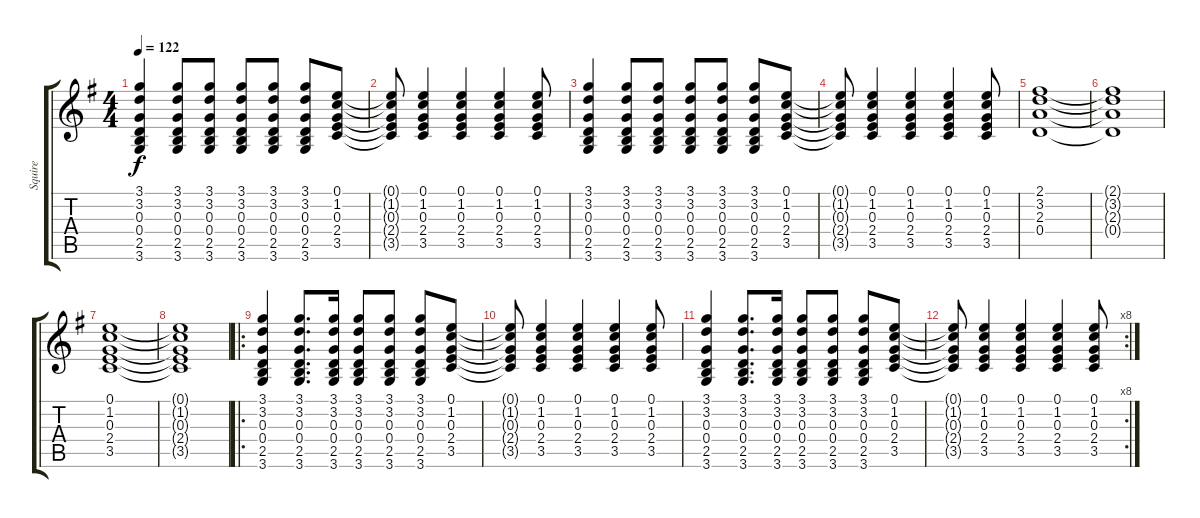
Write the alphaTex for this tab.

\track ("Squire" "Squire") {instrument overdrivenguitar}
\staff {score tabs}
\tuning (E4 B3 G3 D3 A2 E2) {hide}
\ts (4 4)
\tempo 122
\clef g2
\ks g
(3.1 3.2 0.3 0.4 2.5 3.6).4{dy f} (3.1 3.2 0.3 0.4 2.5 3.6).8 (3.1 3.2 0.3 0.4 2.5 3.6).8 (3.1 3.2 0.3 0.4 2.5 3.6).8 (3.1 3.2 0.3 0.4 2.5 3.6).8 (3.1 3.2 0.3 0.4 2.5 3.6).8 (0.1 1.2 0.3 2.4 3.5).8 |
(0.1{t} 1.2{t} 0.3{t} 2.4{t} 3.5{t}).8 (0.1 1.2 0.3 2.4 3.5).4 (0.1 1.2 0.3 2.4 3.5).4 (0.1 1.2 0.3 2.4 3.5).4 (0.1 1.2 0.3 2.4 3.5).8 |
(3.1 3.2 0.3 0.4 2.5 3.6).4 (3.1 3.2 0.3 0.4 2.5 3.6).8 (3.1 3.2 0.3 0.4 2.5 3.6).8 (3.1 3.2 0.3 0.4 2.5 3.6).8 (3.1 3.2 0.3 0.4 2.5 3.6).8 (3.1 3.2 0.3 0.4 2.5 3.6).8 (0.1 1.2 0.3 2.4 3.5).8 |
(0.1{t} 1.2{t} 0.3{t} 2.4{t} 3.5{t}).8 (0.1 1.2 0.3 2.4 3.5).4 (0.1 1.2 0.3 2.4 3.5).4 (0.1 1.2 0.3 2.4 3.5).4 (0.1 1.2 0.3 2.4 3.5).8 |
(2.1 3.2 2.3 0.4).1 |
(2.1{t} 3.2{t} 2.3{t} 0.4{t}).1 |
(0.1 1.2 0.3 2.4 3.5).1 |
(0.1{t} 1.2{t} 0.3{t} 2.4{t} 3.5{t}).1 |
\ro
(3.1 3.2 0.3 0.4 2.5 3.6).4 (3.1 3.2 0.3 0.4 2.5 3.6).8{d} (3.1 3.2 0.3 0.4 2.5 3.6).16 (3.1 3.2 0.3 0.4 2.5 3.6).8 (3.1 3.2 0.3 0.4 2.5 3.6).8 (3.1 3.2 0.3 0.4 2.5 3.6).8 (0.1 1.2 0.3 2.4 3.5).8 |
(0.1{t} 1.2{t} 0.3{t} 2.4{t} 3.5{t}).8 (0.1 1.2 0.3 2.4 3.5).4 (0.1 1.2 0.3 2.4 3.5).4 (0.1 1.2 0.3 2.4 3.5).4 (0.1 1.2 0.3 2.4 3.5).8 |
(3.1 3.2 0.3 0.4 2.5 3.6).4 (3.1 3.2 0.3 0.4 2.5 3.6).8{d} (3.1 3.2 0.3 0.4 2.5 3.6).16 (3.1 3.2 0.3 0.4 2.5 3.6).8 (3.1 3.2 0.3 0.4 2.5 3.6).8 (3.1 3.2 0.3 0.4 2.5 3.6).8 (0.1 1.2 0.3 2.4 3.5).8 |
\rc 8
(0.1{t} 1.2{t} 0.3{t} 2.4{t} 3.5{t}).8 (0.1 1.2 0.3 2.4 3.5).4 (0.1 1.2 0.3 2.4 3.5).4 (0.1 1.2 0.3 2.4 3.5).4 (0.1 1.2 0.3 2.4 3.5).8
